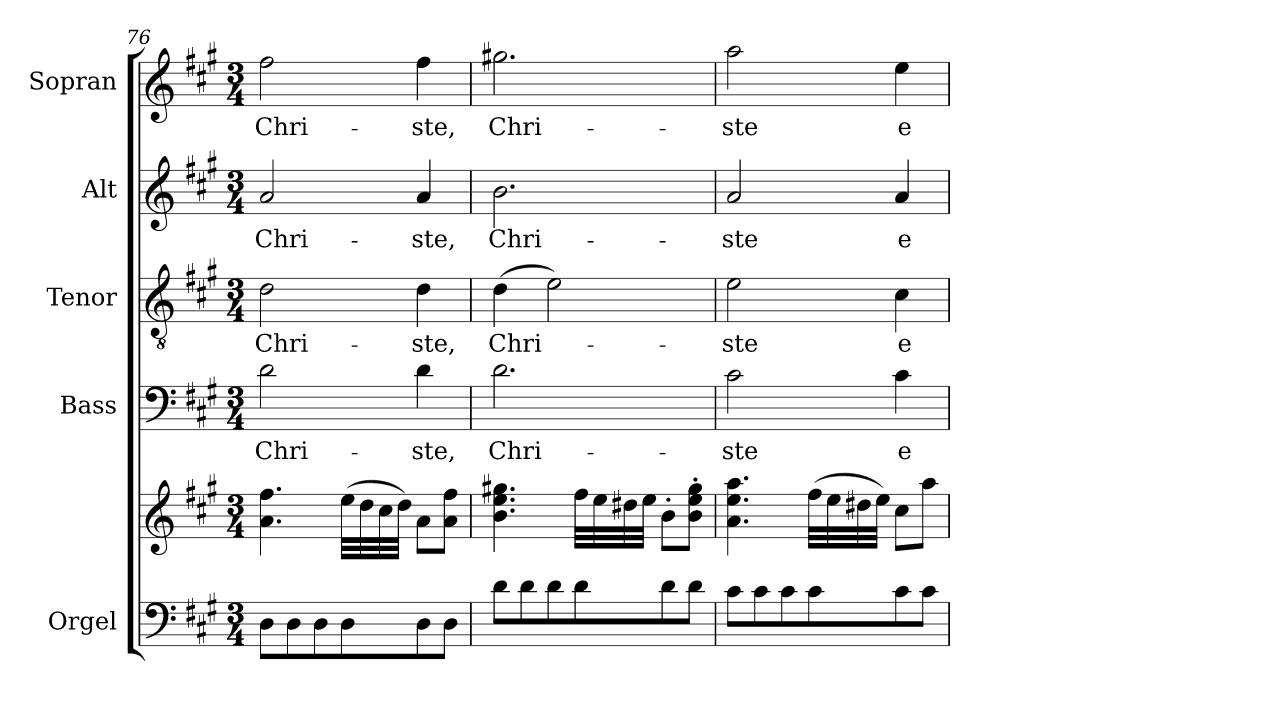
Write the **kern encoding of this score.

**kern	**kern	**kern	**text	**kern	**text	**kern	**text	**kern	**text
*part5	*part5	*part4	*part4	*part3	*part3	*part2	*part2	*part1	*part1
*staff6	*staff5	*staff4	*staff4	*staff3	*staff3	*staff2	*staff2	*staff1	*staff1
*I"Orgel	*	*I"Bass	*	*I"Tenor	*	*I"Alt	*	*I"Sopran	*
*I'Org.	*	*I'B.	*	*I'T.	*	*I'A.	*	*I'S.	*
*clefF4	*clefG2	*clefF4	*	*clefGv2	*	*clefG2	*	*clefG2	*
*k[f#c#g#]	*k[f#c#g#]	*k[f#c#g#]	*	*k[f#c#g#]	*	*k[f#c#g#]	*	*k[f#c#g#]	*
*A:	*A:	*A:	*	*A:	*	*A:	*	*A:	*
*M3/4	*M3/4	*M3/4	*	*M3/4	*	*M3/4	*	*M3/4	*
=76	=76	=76	=76	=76	=76	=76	=76	=76	=76
!	!	!	!LO:LY:b	!	!LO:LY:b	!	!LO:LY:b	!	!LO:LY:b
8D\L	4.a\ 4.ff#\	2d\	Chri-	2d\	Chri-	2a/	Chri-	2ff#\	Chri-
8D\	.	.	.	.	.	.	.	.	.
8D\	.	.	.	.	.	.	.	.	.
8D\	(>32ee\LLL	.	.	.	.	.	.	.	.
.	32dd\	.	.	.	.	.	.	.	.
.	32cc#\	.	.	.	.	.	.	.	.
.	32dd\JJJ)	.	.	.	.	.	.	.	.
!	!	!	!LO:LY:b	!	!LO:LY:b	!	!LO:LY:b	!	!LO:LY:b
8D\	8a\L	4d\	-ste,	4d\	-ste,	4a/	-ste,	4ff#\	-ste,
8D\J	8a\ 8ff#\J	.	.	.	.	.	.	.	.
=77	=77	=77	=77	=77	=77	=77	=77	=77	=77
!	!	!	!LO:LY:b	!	!LO:LY:b	!	!LO:LY:b	!	!LO:LY:b
8d\L	4.b\ 4.ee\ 4.gg#X\	2.d\	Chri-	(>4d\	Chri-	2.b\	Chri-	2.gg#X\	Chri-
8d\	.	.	.	.	.	.	.	.	.
8d\	.	.	.	2e\)	.	.	.	.	.
8d\	32ff#\LLL	.	.	.	.	.	.	.	.
.	32ee\	.	.	.	.	.	.	.	.
.	32dd#X\	.	.	.	.	.	.	.	.
.	32ee\JJJ	.	.	.	.	.	.	.	.
8d\	8b'>\L	.	.	.	.	.	.	.	.
8d\J	8b\'> 8ee\'> 8gg#\'>J	.	.	.	.	.	.	.	.
=78	=78	=78	=78	=78	=78	=78	=78	=78	=78
!	!	!	!LO:LY:b	!	!LO:LY:b	!	!LO:LY:b	!	!LO:LY:b
8c#\L	4.a\ 4.ee\ 4.aa\	2c#\	-ste	2e\	-ste	2a/	-ste	2aa\	-ste
8c#\	.	.	.	.	.	.	.	.	.
8c#\	.	.	.	.	.	.	.	.	.
8c#\	(>32ff#\LLL	.	.	.	.	.	.	.	.
.	32ee\	.	.	.	.	.	.	.	.
.	32dd#X\	.	.	.	.	.	.	.	.
.	32ee\JJJ)	.	.	.	.	.	.	.	.
!	!	!	!LO:LY:b	!	!LO:LY:b	!	!LO:LY:b	!	!LO:LY:b
8c#\	8cc#\L	4c#\	e-	4c#\	e-	4a/	e-	4ee\	e-
8c#\J	8aa\J	.	.	.	.	.	.	.	.
=	=	=	=	=	=	=	=	=	=
*-	*-	*-	*-	*-	*-	*-	*-	*-	*-
